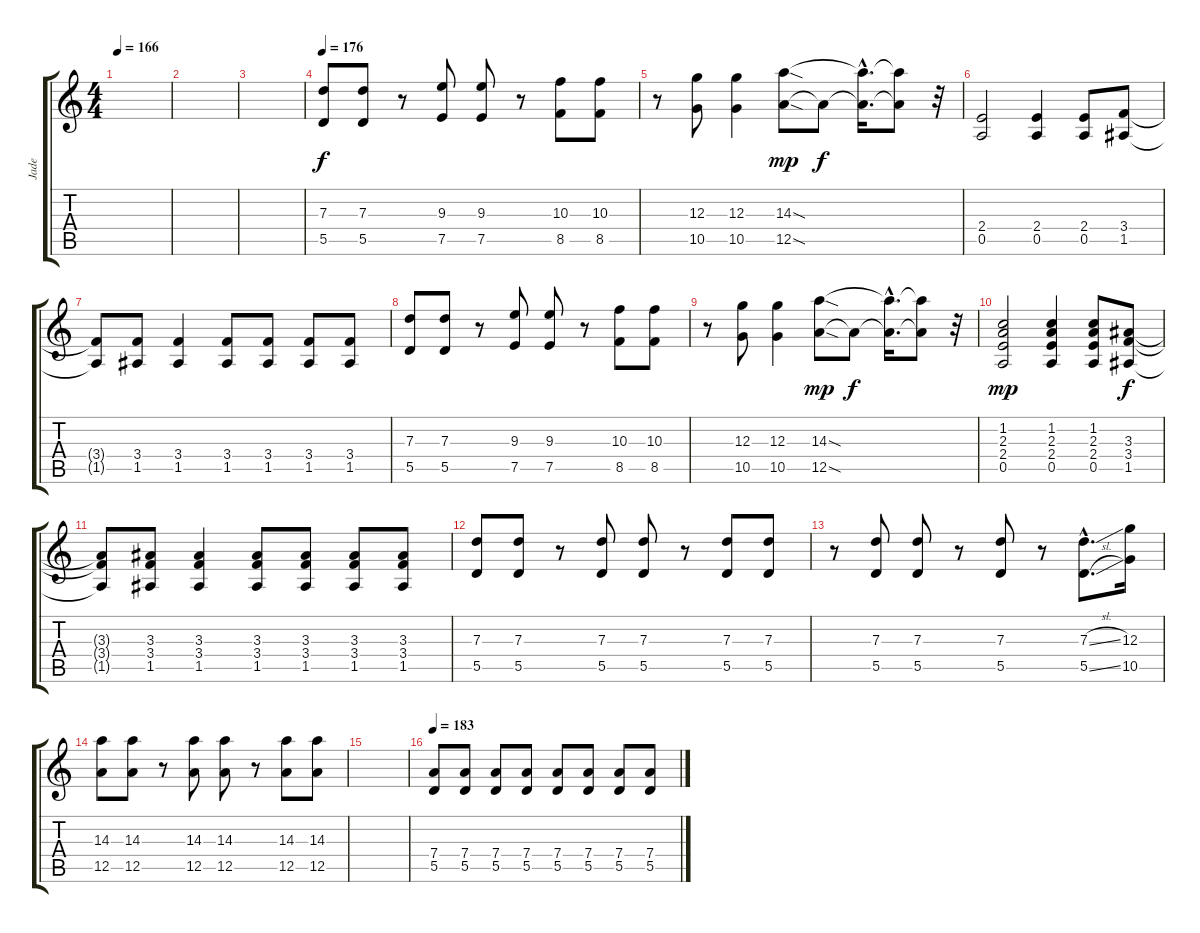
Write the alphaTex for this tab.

\track ("Jade" "Jade") {instrument distortionguitar}
\staff {score tabs}
\tuning (E4 B3 G3 D3 A2 E2) {hide}
\ts (4 4)
\tempo 166
\clef g2
\ks c
|
|
|
\tempo 176
(7.3 5.5).8 (7.3 5.5).8 r.8 (9.3 7.5).8 (9.3 7.5).8 r.8 (10.3 8.5).8 (10.3 8.5).8 |
r.8 (12.3 10.5).8 (12.3 10.5).4 (14.3{sod} 12.5{sod}).8{dy mp} 12.5{t}.8{dy f} (14.3{hac t} 12.5{hac t}).16{d} (14.3{t} 12.5{t}).8 r.32 |
(2.4 0.5).2 (2.4 0.5).4 (2.4 0.5).8 (3.4 1.5).8 |
(3.4{t} 1.5{t}).8 (3.4 1.5).8 (3.4 1.5).4 (3.4 1.5).8 (3.4 1.5).8 (3.4 1.5).8 (3.4 1.5).8 |
(7.3 5.5).8 (7.3 5.5).8 r.8 (9.3 7.5).8 (9.3 7.5).8 r.8 (10.3 8.5).8 (10.3 8.5).8 |
r.8 (12.3 10.5).8 (12.3 10.5).4 (14.3{sod} 12.5{sod}).8{dy mp} 12.5{t}.8{dy f} (14.3{hac t} 12.5{hac t}).16{d} (14.3{t} 12.5{t}).8 r.32 |
(1.2 2.3 2.4 0.5).2{dy mp} (1.2 2.3 2.4 0.5).4 (1.2 2.3 2.4 0.5).8 (3.3 3.4 1.5).8{dy f} |
(3.3{t} 3.4{t} 1.5{t}).8 (3.3 3.4 1.5).8 (3.3 3.4 1.5).4 (3.3 3.4 1.5).8 (3.3 3.4 1.5).8 (3.3 3.4 1.5).8 (3.3 3.4 1.5).8 |
(7.3 5.5).8 (7.3 5.5).8 r.8 (7.3 5.5).8 (7.3 5.5).8 r.8 (7.3 5.5).8 (7.3 5.5).8 |
r.8 (7.3 5.5).8 (7.3 5.5).8 r.8 (7.3 5.5).8 r.8 (7.3{sl hac} 5.5{sl hac}).8{d} (12.3 10.5).16 |
(14.3 12.5).8 (14.3 12.5).8 r.8 (14.3 12.5).8 (14.3 12.5).8 r.8 (14.3 12.5).8 (14.3 12.5).8 |
|
\tempo 183
(7.4 5.5).8{volume 13} (7.4 5.5).8 (7.4 5.5).8 (7.4 5.5).8 (7.4 5.5).8 (7.4 5.5).8 (7.4 5.5).8 (7.4 5.5).8
